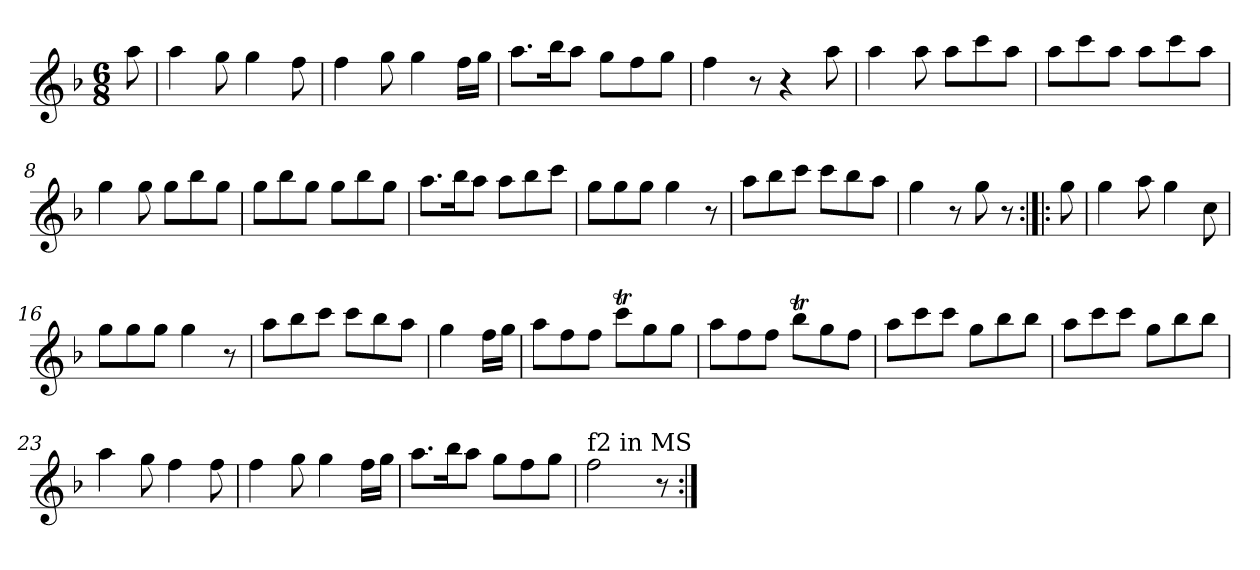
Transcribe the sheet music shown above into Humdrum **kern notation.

**kern
*part1
*staff1
*clefG2
*k[b-]
*F:
*M6/8
*MM165
=1
8aa\
=2
4aa\
8gg\
4gg\
8ff\
=3
4ff\
8gg\
4gg\
16ff\LL
16gg\JJ
=4
8.aa\L
16bb-\K
8aa\J
8gg\L
8ff\
8gg\J
=5
4ff\
8r
4r
8aa\
=6
4aa\
8aa\
8aa\L
8ccc\
8aa\J
=7
8aa\L
8ccc\
8aa\J
8aa\L
8ccc\
8aa\J
=8
4gg\
8gg\
8gg\L
8bb-\
8gg\J
!!LO:LB:g=z
=9
8gg\L
8bb-\
8gg\J
8gg\L
8bb-\
8gg\J
=10
8.aa\L
16bb-\K
8aa\J
8aa\L
8bb-\
8ccc\J
=11
8gg\L
8gg\
8gg\J
4gg\
8r
=12
8aa\L
8bb-\
8ccc\J
8ccc\L
8bb-\
8aa\J
=13
4gg\
8r
8gg\
8r
=14:|!|:
8gg\
=15
4gg\
8aa\
4gg\
8cc\
=16
8gg\L
8gg\
8gg\J
4gg\
8r
!!LO:LB:g=z
=17
8aa\L
8bb-\
8ccc\J
8ccc\L
8bb-\
8aa\J
=18
4gg\
16ff\LL
16gg\JJ
=19
8aa\L
8ff\
8ff\J
8cccT\L
8gg\
8gg\J
=20
8aa\L
8ff\
8ff\J
8bb-T\L
8gg\
8ff\J
=21
8aa\L
8ccc\
8ccc\J
8gg\L
8bb-\
8bb-\J
=22
8aa\L
8ccc\
8ccc\J
8gg\L
8bb-\
8bb-\J
=23
4aa\
8gg\
4ff\
8ff\
!!LO:LB:g=z
=24
4ff\
8gg\
4gg\
16ff\LL
16gg\JJ
=25
8.aa\L
16bb-\K
8aa\J
8gg\L
8ff\
8gg\J
=26
!LO:TX:a:t=f2 in MS
2ff\
8r
=:|!
*-
